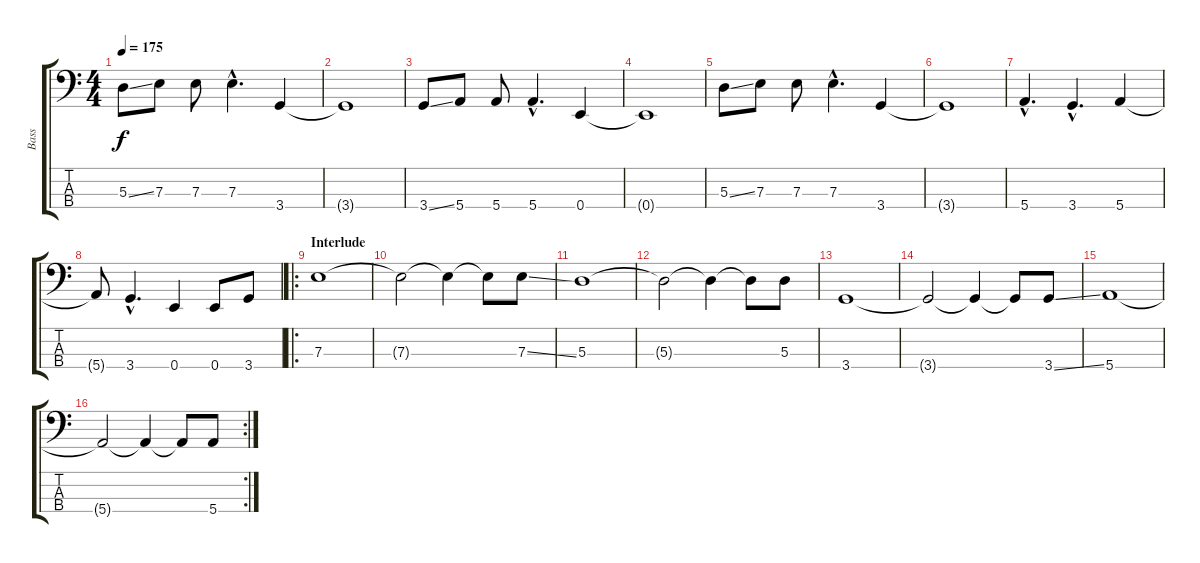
\track ("Bass" "Bass") {instrument electricbasspick}
\staff {score tabs}
\tuning (G2 D2 A1 E1) {hide}
\ts (4 4)
\tempo 175
\clef f4
\ks c
5.3{ss}.8{dy f} 7.3.8 7.3.8 7.3{hac}.4{d} 3.4.4 |
3.4{t}.1 |
3.4{ss}.8 5.4.8 5.4.8 5.4{hac}.4{d} 0.4.4 |
0.4{t}.1 |
5.3{ss}.8 7.3.8 7.3.8 7.3{hac}.4{d} 3.4.4 |
3.4{t}.1 |
5.4{hac}.4{d} 3.4{hac}.4{d} 5.4.4 |
5.4{t}.8 3.4{hac}.4{d} 0.4.4 0.4.8 3.4.8 |
\ro
\section ("" "Interlude")
7.3.1 |
7.3{t}.2 7.3{t}.4 7.3{t}.8 7.3{ss}.8 |
5.3.1 |
5.3{t}.2 5.3{t}.4 5.3{t}.8 5.3.8 |
3.4.1 |
3.4{t}.2 3.4{t}.4 3.4{t}.8 3.4{ss}.8 |
5.4.1 |
\rc 2
5.4{t}.2 5.4{t}.4 5.4{t}.8 5.4.8
